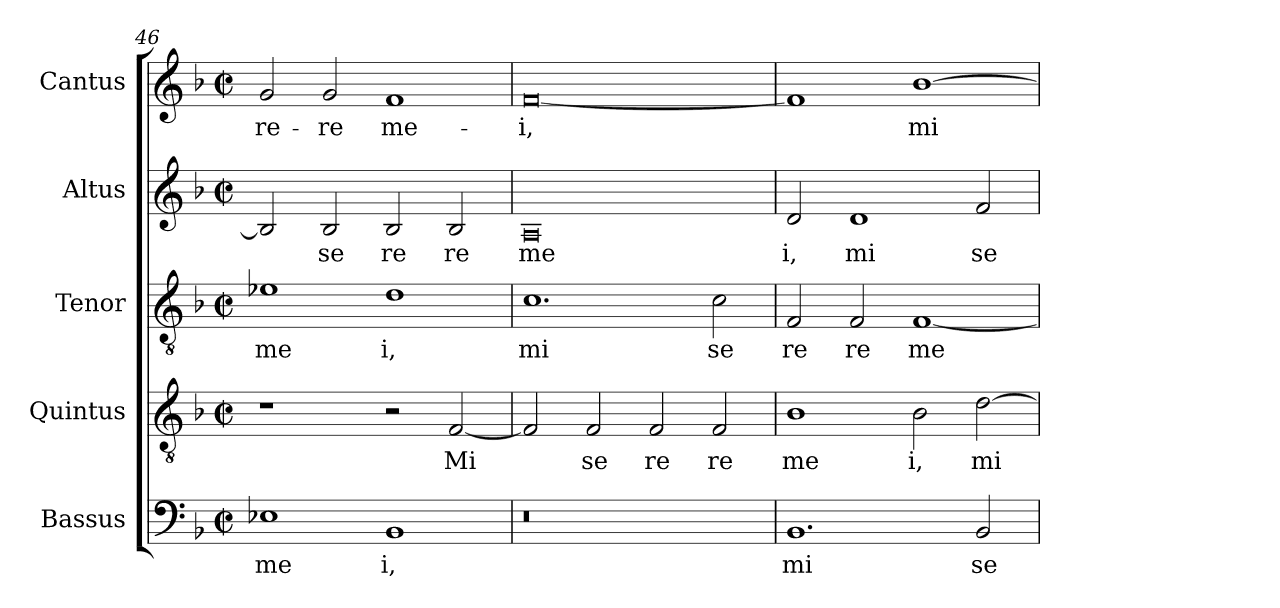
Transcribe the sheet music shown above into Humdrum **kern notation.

**kern	**text	**kern	**text	**kern	**text	**kern	**text	**kern	**text
*part5	*part5	*part4	*part4	*part3	*part3	*part2	*part2	*part1	*part1
*staff5	*staff5	*staff4	*staff4	*staff3	*staff3	*staff2	*staff2	*staff1	*staff1
*I"Bassus	*	*I"Quintus	*	*I"Tenor	*	*I"Altus	*	*I"Cantus	*
*clefF4	*	*clefGv2	*	*clefGv2	*	*clefG2	*	*clefG2	*
*k[b-]	*	*k[b-]	*	*k[b-]	*	*k[b-]	*	*k[b-]	*
*F:	*	*F:	*	*F:	*	*F:	*	*F:	*
*M2/2	*	*M2/2	*	*M2/2	*	*M2/2	*	*M2/2	*
*met(c|)	*	*met(c|)	*	*met(c|)	*	*met(c|)	*	*met(c|)	*
=46	=46	=46	=46	=46	=46	=46	=46	=46	=46
!	!LO:LY:b	!	!	!	!LO:LY:b:cj	!	!LO:LY:b:cj	!	!LO:LY:b:cj
1E-X	me	1r	.	1e-	me	2B-/]	.	2g/	-re-
!	!	!	!	!	!	!	!LO:LY:b:cj	!	!LO:LY:b:cj
.	.	.	.	.	.	2B-/	se	2g/	-re
!	!LO:LY:b	!	!	!	!LO:LY:b:cj	!	!LO:LY:b:cj	!	!LO:LY:b:cj
1BB-	i,	2r	.	1d	i,	2B-/	re	1f	me-
!	!	!	!LO:LY:b:cj	!	!	!	!LO:LY:b:cj	!	!
.	.	[<2F/	Mi	.	.	2B-/	re	.	.
=47	=47	=47	=47	=47	=47	=47	=47	=47	=47
!	!	!	!LO:LY:b:cj	!	!LO:LY:b:cj	!	!LO:LY:b:cj	!	!LO:LY:b:cj
0r	.	2F/]	.	1.c	mi	0A	me	[<0f	-i,
!	!	!	!LO:LY:b:cj	!	!	!	!	!	!
.	.	2F/	se	.	.	.	.	.	.
!	!	!	!LO:LY:b:cj	!	!	!	!	!	!
.	.	2F/	re	.	.	.	.	.	.
!	!	!	!LO:LY:b:cj	!	!LO:LY:b:cj	!	!	!	!
.	.	2F/	re	2c\	se	.	.	.	.
!!LO:PB:g=z
=48	=48	=48	=48	=48	=48	=48	=48	=48	=48
!	!LO:LY:b	!	!LO:LY:b:cj	!	!LO:LY:b:cj	!	!LO:LY:b:cj	!	!LO:LY:b:cj
1.BB-	mi	1B-	me	2F/	re	2d/	i,	1f]	.
!	!	!	!	!	!LO:LY:b:cj	!	!LO:LY:b:cj	!	!
.	.	.	.	2F/	re	1d	mi	.	.
!	!	!	!LO:LY:b:cj	!	!LO:LY:b:cj	!	!	!	!LO:LY:b:cj
.	.	2B-\	i,	[<1F	me	.	.	[>1b-	mi
!	!LO:LY:b	!	!LO:LY:b:cj	!	!	!	!LO:LY:b:cj	!	!
2BB-/	se	[>2d\	mi	.	.	2f/	se	.	.
=	=	=	=	=	=	=	=	=	=
*-	*-	*-	*-	*-	*-	*-	*-	*-	*-
